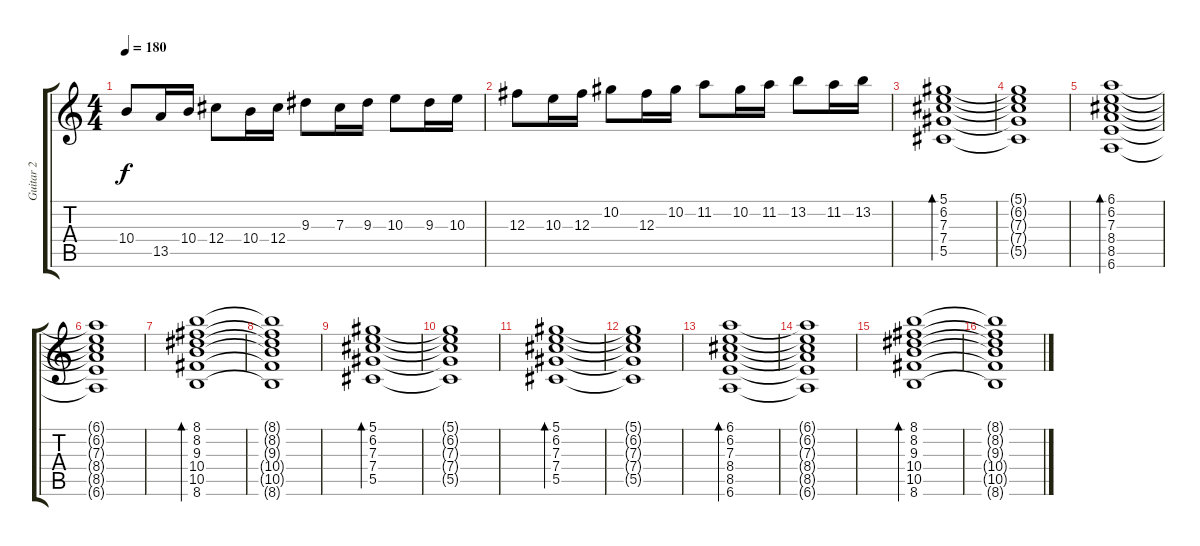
\track ("Guitar 2" "Guitar 2") {instrument distortionguitar}
\staff {score tabs}
\tuning (Eb4 Bb3 Gb3 Db3 Ab2 Eb2) {hide}
\ts (4 4)
\tempo 180
\clef g2
\ks c
10.4.8{dy f} 13.5.16 10.4.16 12.4.8 10.4.16 12.4.16 9.3.8 7.3.16 9.3.16 10.3.8 9.3.16 10.3.16 |
12.3.8 10.3.16 12.3.16 10.2.8 12.3.16 10.2.16 11.2.8 10.2.16 11.2.16 13.2.8 11.2.16 13.2.16 |
(5.1 6.2 7.3 7.4 5.5).1{bd 240 volume 10 instrument electricguitarclean} |
(5.1{t} 6.2{t} 7.3{t} 7.4{t} 5.5{t}).1 |
(6.1 6.2 7.3 8.4 8.5 6.6).1{bd 240} |
(6.1{t} 6.2{t} 7.3{t} 8.4{t} 8.5{t} 6.6{t}).1 |
(8.1 8.2 9.3 10.4 10.5 8.6).1{bd 240} |
(8.1{t} 8.2{t} 9.3{t} 10.4{t} 10.5{t} 8.6{t}).1 |
(5.1 6.2 7.3 7.4 5.5).1{bd 240} |
(5.1{t} 6.2{t} 7.3{t} 7.4{t} 5.5{t}).1 |
(5.1 6.2 7.3 7.4 5.5).1{bd 240} |
(5.1{t} 6.2{t} 7.3{t} 7.4{t} 5.5{t}).1 |
(6.1 6.2 7.3 8.4 8.5 6.6).1{bd 240} |
(6.1{t} 6.2{t} 7.3{t} 8.4{t} 8.5{t} 6.6{t}).1 |
(8.1 8.2 9.3 10.4 10.5 8.6).1{bd 240} |
(8.1{t} 8.2{t} 9.3{t} 10.4{t} 10.5{t} 8.6{t}).1
